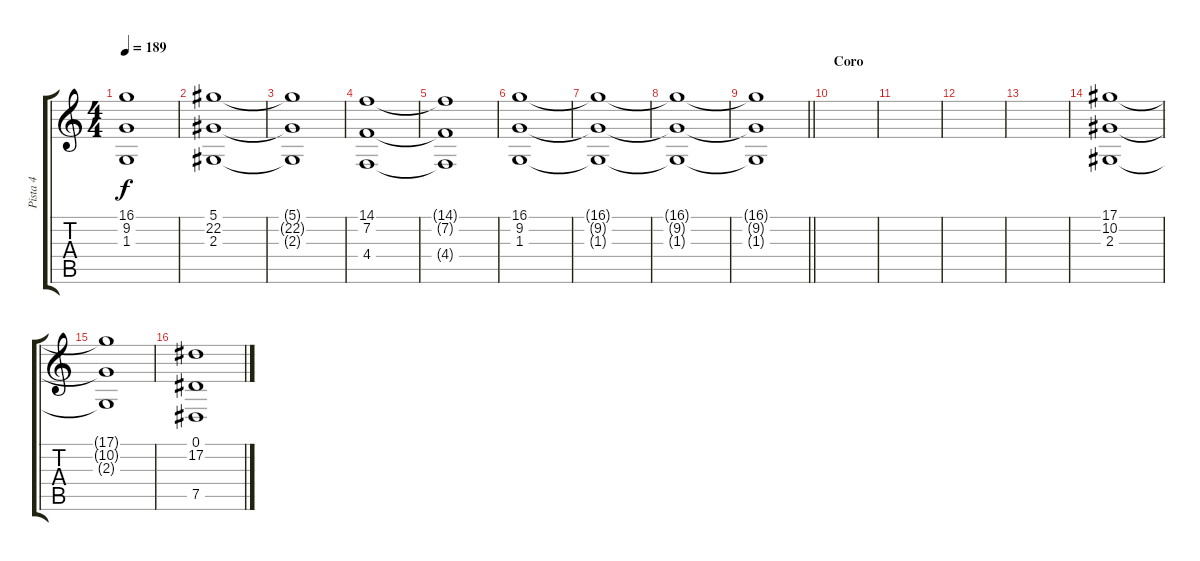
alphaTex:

\track ("Pista 4" "Pista 4") {instrument stringensemble1}
\staff {score tabs}
\tuning (Eb4 Bb3 Gb3 Db3 Ab2 Eb2) {hide}
\ts (4 4)
\tempo 189
\clef g2
\ks c
(16.1{t} 9.2{t} 1.3{t}).1{dy f} |
(5.1 22.2 2.3).1 |
(5.1{t} 22.2{t} 2.3{t}).1 |
(14.1 7.2 4.4).1 |
(14.1{t} 7.2{t} 4.4{t}).1 |
(16.1 9.2 1.3).1 |
(16.1{t} 9.2{t} 1.3{t}).1 |
(16.1{t} 9.2{t} 1.3{t}).1 |
\barLineRight lightlight
(16.1{t} 9.2{t} 1.3{t}).1 |
\section ("" "Coro")
|
|
|
|
(17.1 10.2 2.3).1 |
(17.1{t} 10.2{t} 2.3{t}).1 |
(0.1 17.2 7.5).1
